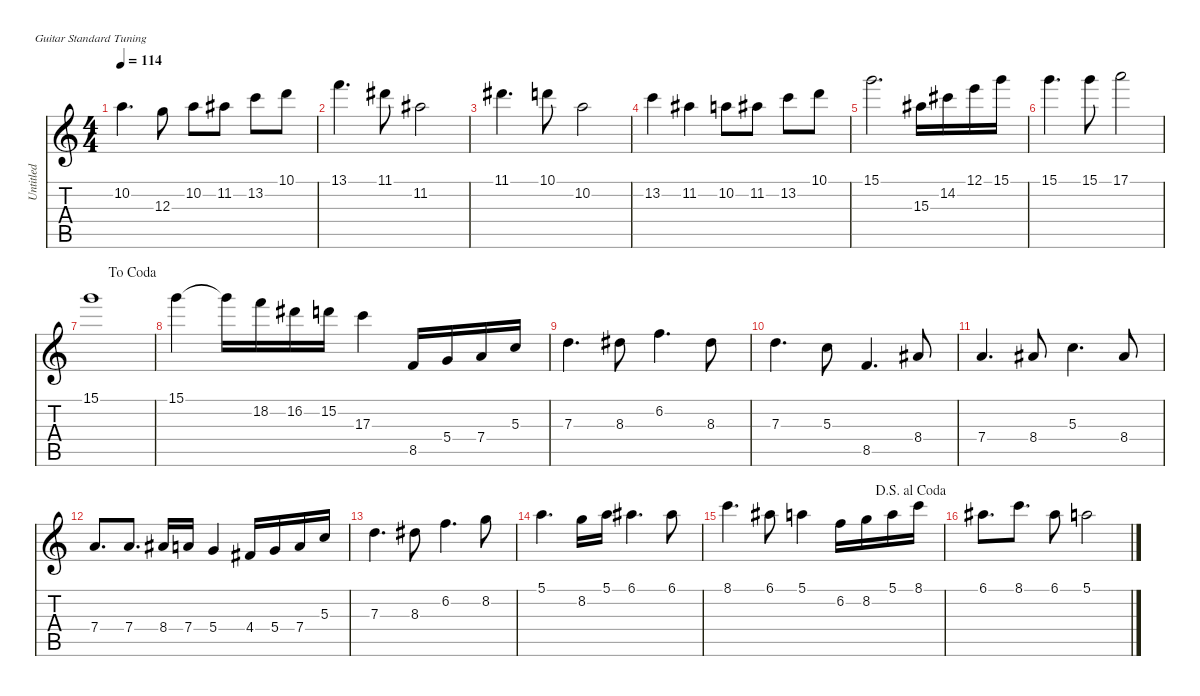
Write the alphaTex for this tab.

\defaultSystemsLayout 4
\hideDynamics
\bracketExtendMode nobrackets
\track ("Untitled" "Untitled") {instrument acousticguitarnylon}
\staff {score tabs}
\tuning (E4 B3 G3 D3 A2 E2)
\ts (4 4)
\tempo 114
\clef g2
\ks c
10.2.4{d dy mf beam Down} 12.3.8{beam Down} 10.2.8{beam Down} 11.2{acc #}.8{beam Down} 13.2.8{beam Down} 10.1.8{beam Down} |
13.1.4{d beam Down} 11.1{acc #}.8{beam Down} 11.2{acc #}.2{beam Down} |
11.1{acc #}.4{d beam Down} 10.1.8{beam Down} 10.2.2{beam Down} |
13.2.4{beam Down} 11.2{acc #}.4{beam Down} 10.2.8{beam Down} 11.2{acc #}.8{beam Down} 13.2.8{beam Down} 10.1.8{beam Down} |
15.1.2{d beam Down} 15.3{acc #}.16{beam Down} 14.2{acc #}.16{beam Down} 12.1.16{beam Down} 15.1.16{beam Down} |
15.1.4{d beam Down} 15.1.8{beam Down} 17.1.2{beam Down} |
\jump dacoda
15.1.1{beam Down} |
15.1.4{beam Down} 15.1{t}.16{beam Down} 18.2.16{beam Down} 16.2{acc #}.16{beam Down} 15.2.16{beam Down} 17.3.4{beam Down} 8.5.16{beam Up} 5.4.16{beam Up} 7.4.16{beam Up} 5.3.16{beam Up} |
7.3.4{d beam Down} 8.3{acc #}.8{beam Down} 6.2.4{d beam Down} 8.3{acc #}.8{beam Down} |
7.3.4{d beam Down} 5.3.8{beam Down} 8.5.4{d beam Up} 8.4{acc #}.8{beam Up} |
7.4.4{d beam Up} 8.4{acc #}.8{beam Up} 5.3.4{d beam Down} 8.4{acc #}.8{beam Up} |
7.4.8{d beam Up} 7.4.8{d beam Up} 8.4{acc #}.16{beam Up} 7.4.16{beam Up} 5.4.4{beam Up} 4.4{acc #}.16{beam Up} 5.4.16{beam Up} 7.4.16{beam Up} 5.3.16{beam Up} |
7.3.4{d beam Down} 8.3{acc #}.8{beam Down} 6.2.4{d beam Down} 8.2.8{beam Down} |
5.1.4{d beam Down} 8.2.16{beam Down} 5.1.16{beam Down} 6.1{acc #}.4{d beam Down} 6.1{acc #}.8{beam Down} |
\jump dalsegnoalcoda
8.1.4{d beam Down} 6.1{acc #}.8{beam Down} 5.1.4{beam Down} 6.2.16{beam Down} 8.2.16{beam Down} 5.1.16{beam Down} 8.1.16{beam Down} |
6.1{acc #}.8{d beam Down} 8.1.8{d beam Down} 6.1{acc #}.8{beam Down} 5.1.2{beam Down}
